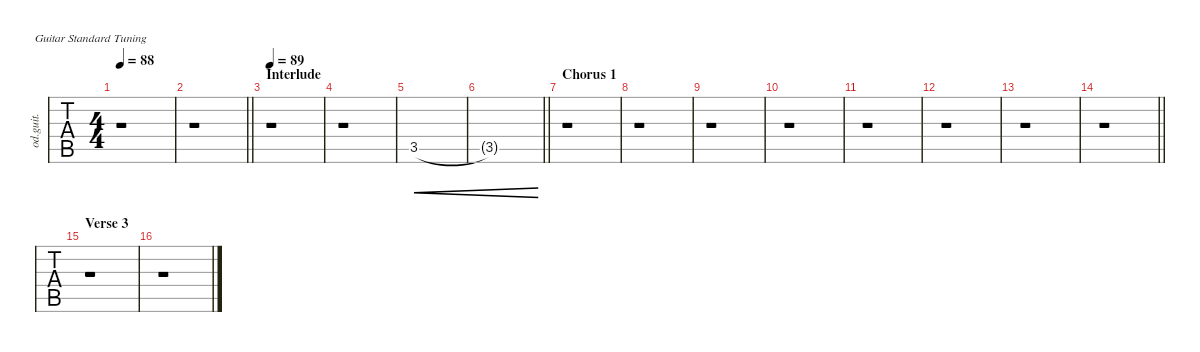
\defaultSystemsLayout 4
\hideDynamics
\bracketExtendMode groupsimilarinstruments
\otherSystemsTrackNameOrientation horizontal
\track ("EG 3" "od.guit.") {instrument overdrivenguitar}
\staff {tabs}
\tuning (E4 B3 G3 D3 A2 E2)
\ts (4 4)
\tempo 88
\clef g2
\ks c
r.1{dy p} |
\barLineRight lightlight
r.1 |
\section ("" "Interlude")
\tempo 89
r.1 |
r.1 |
3.5{ac}.1{cre dy f} |
\barLineRight lightlight
3.5{t}.1{cre} |
\section ("" "Chorus 1")
r.1 |
r.1 |
r.1 |
r.1 |
r.1 |
r.1 |
r.1 |
\barLineRight lightlight
r.1 |
\section ("" "Verse 3")
r.1 |
r.1
